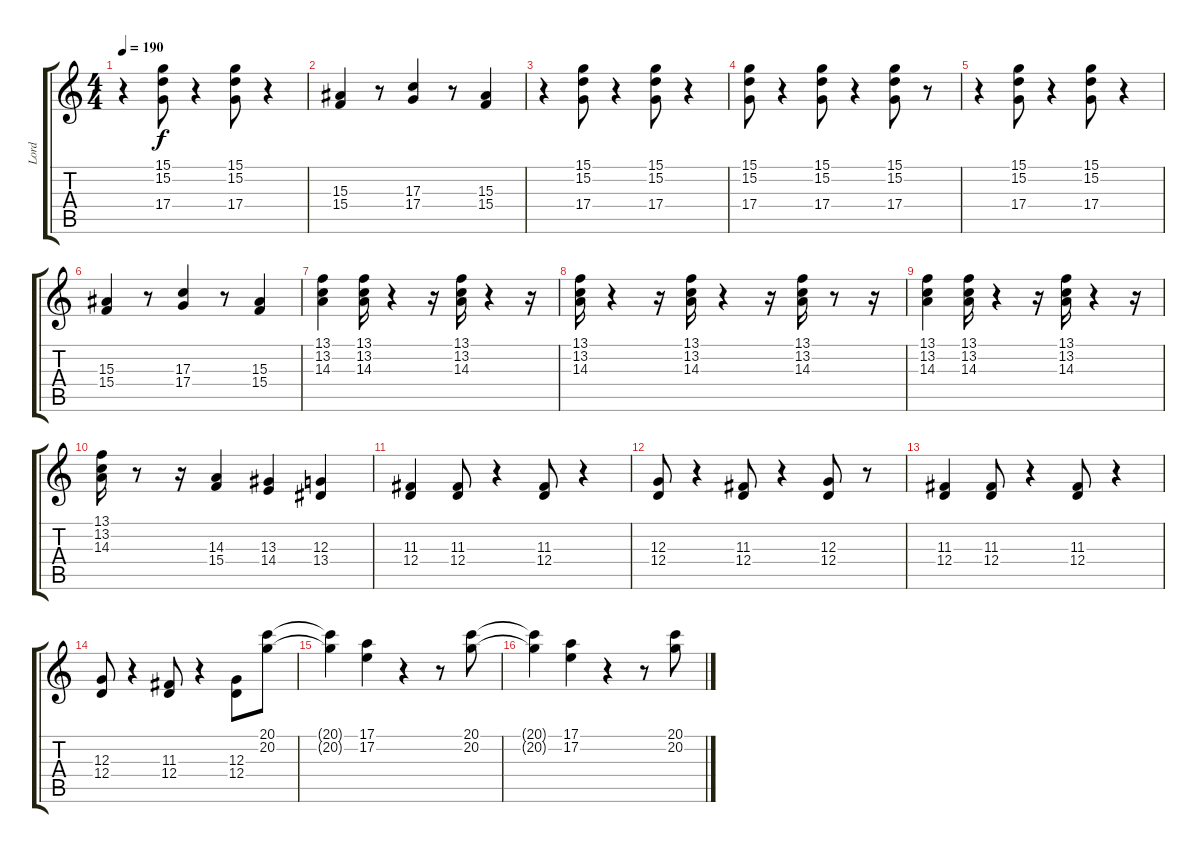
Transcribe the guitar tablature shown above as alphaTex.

\track ("Lord" "Lord") {instrument rockorgan}
\staff {score tabs}
\tuning (E4 B3 G3 D3 A2 E2) {hide}
\ts (4 4)
\tempo 190
\clef g2
\ks c
r.4{dy f} (15.1 15.2 17.4).8 r.4 (15.1 15.2 17.4).8 r.4 |
(15.3 15.4).4 r.8 (17.3 17.4).4 r.8 (15.3 15.4).4 |
r.4 (15.1 15.2 17.4).8 r.4 (15.1 15.2 17.4).8 r.4 |
(15.1 15.2 17.4).8 r.4 (15.1 15.2 17.4).8 r.4 (15.1 15.2 17.4).8 r.8 |
r.4 (15.1 15.2 17.4).8 r.4 (15.1 15.2 17.4).8 r.4 |
(15.3 15.4).4 r.8 (17.3 17.4).4 r.8 (15.3 15.4).4 |
(13.1 13.2 14.3).4 (13.1 13.2 14.3).16 r.4 r.16 (13.1 13.2 14.3).16 r.4 r.16 |
(13.1 13.2 14.3).16 r.4 r.16 (13.1 13.2 14.3).16 r.4 r.16 (13.1 13.2 14.3).16 r.8 r.16 |
(13.1 13.2 14.3).4 (13.1 13.2 14.3).16 r.4 r.16 (13.1 13.2 14.3).16 r.4 r.16 |
(13.1 13.2 14.3).16 r.8 r.16 (14.3 15.4).4 (13.3 14.4).4 (12.3 13.4).4 |
(11.3 12.4).4 (11.3 12.4).8 r.4 (11.3 12.4).8 r.4 |
(12.3 12.4).8 r.4 (11.3 12.4).8 r.4 (12.3 12.4).8 r.8 |
(11.3 12.4).4 (11.3 12.4).8 r.4 (11.3 12.4).8 r.4 |
(12.3 12.4).8 r.4 (11.3 12.4).8 r.4 (12.3 12.4).8 (20.1 20.2).8 |
(20.1{t} 20.2{t}).4 (17.1 17.2).4 r.4 r.8 (20.1 20.2).8 |
(20.1{t} 20.2{t}).4 (17.1 17.2).4 r.4 r.8 (20.1 20.2).8
